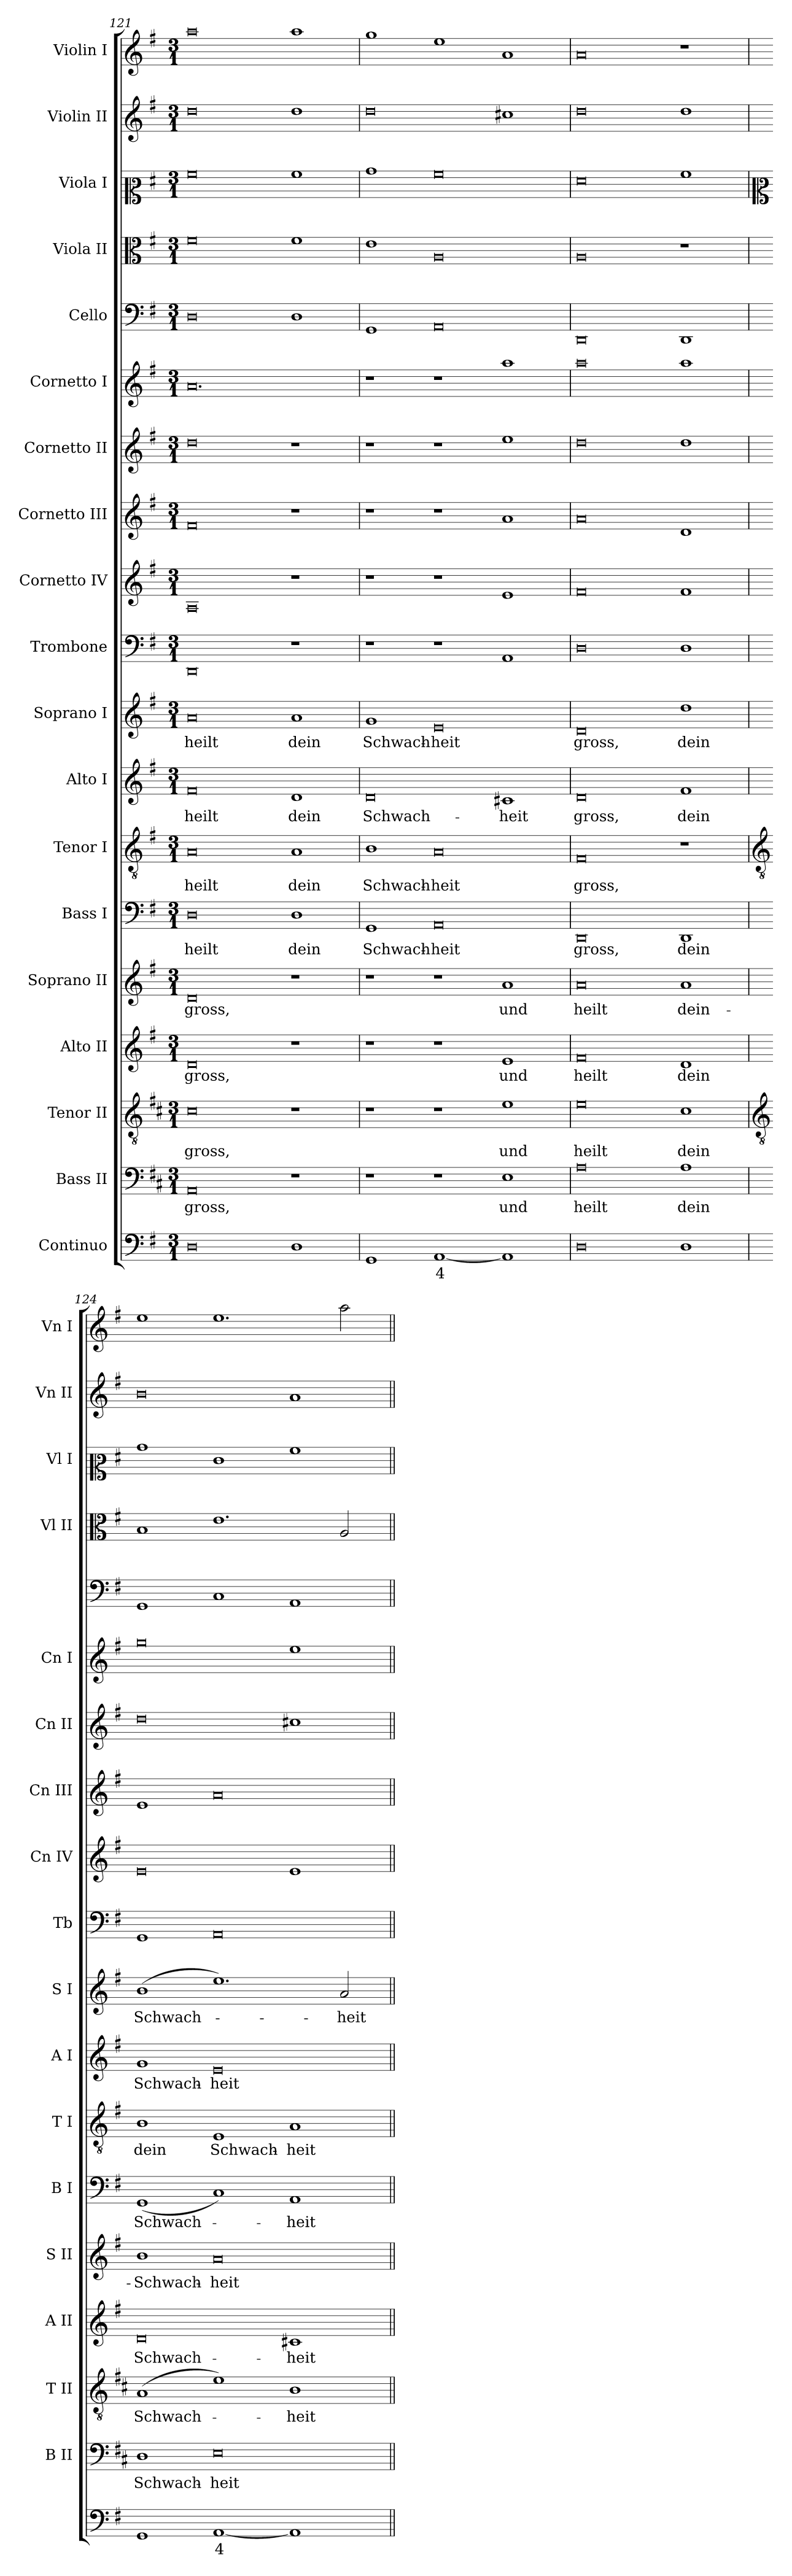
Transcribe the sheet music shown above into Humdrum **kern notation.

**kern	**text	**kern	**text	**kern	**text	**kern	**text	**kern	**text	**kern	**text	**kern	**text	**kern	**text	**kern	**text	**kern	**kern	**kern	**kern	**kern	**kern	**kern	**kern	**kern	**kern
*part19	*part19	*part18	*part18	*part17	*part17	*part16	*part16	*part15	*part15	*part14	*part14	*part13	*part13	*part12	*part12	*part11	*part11	*part10	*part9	*part8	*part7	*part6	*part5	*part4	*part3	*part2	*part1
*staff19	*staff19	*staff18	*staff18	*staff17	*staff17	*staff16	*staff16	*staff15	*staff15	*staff14	*staff14	*staff13	*staff13	*staff12	*staff12	*staff11	*staff11	*staff10	*staff9	*staff8	*staff7	*staff6	*staff5	*staff4	*staff3	*staff2	*staff1
*I"Continuo	*	*I"Bass II	*	*I"Tenor II	*	*I"Alto II	*	*I"Soprano II	*	*I"Bass I	*	*I"Tenor I	*	*I"Alto I	*	*I"Soprano I	*	*I"Trombone	*I"Cornetto IV	*I"Cornetto III	*I"Cornetto II	*I"Cornetto I	*I"Cello	*I"Viola II	*I"Viola I	*I"Violin II	*I"Violin I
*	*	*I'B II	*	*I'T II	*	*I'A II	*	*I'S II	*	*I'B I	*	*I'T I	*	*I'A I	*	*I'S I	*	*I'Tb	*I'Cn IV	*I'Cn III	*I'Cn II	*I'Cn I	*	*I'Vl II	*I'Vl I	*I'Vn II	*I'Vn I
*clefF4	*	*clefF4	*	*clefGv2	*	*clefG2	*	*clefG2	*	*clefF4	*	*clefGv2	*	*clefG2	*	*clefG2	*	*clefF4	*clefG2	*clefG2	*clefG2	*clefG2	*clefF4	*clefC3	*clefC2	*clefG2	*clefG2
*	*	*ITrd4c7	*	*ITrd4c7	*	*	*	*	*	*	*	*	*	*	*	*	*	*	*	*	*	*	*	*	*	*	*
*k[f#]	*	*k[f#]	*	*k[f#]	*	*k[f#]	*	*k[f#]	*	*k[f#]	*	*k[f#]	*	*k[f#]	*	*k[f#]	*	*k[f#]	*k[f#]	*k[f#]	*k[f#]	*k[f#]	*k[f#]	*k[f#]	*k[f#]	*k[f#]	*k[f#]
*G:	*	*G:	*	*G:	*	*G:	*	*G:	*	*G:	*	*G:	*	*G:	*	*G:	*	*G:	*G:	*G:	*G:	*G:	*G:	*G:	*G:	*G:	*G:
*M3/1	*	*M3/1	*	*M3/1	*	*M3/1	*	*M3/1	*	*M3/1	*	*M3/1	*	*M3/1	*	*M3/1	*	*M3/1	*M3/1	*M3/1	*M3/1	*M3/1	*M3/1	*M3/1	*M3/1	*M3/1	*M3/1
=121	=121	=121	=121	=121	=121	=121	=121	=121	=121	=121	=121	=121	=121	=121	=121	=121	=121	=121	=121	=121	=121	=121	=121	=121	=121	=121	=121
!	!	!	!LO:LY:b	!	!LO:LY:b	!	!LO:LY:b	!	!LO:LY:b	!	!LO:LY:b	!	!LO:LY:b	!	!LO:LY:b	!	!LO:LY:b	!	!	!	!	!	!	!	!	!	!
0D	.	0DD	gross,	0F#	gross,	0d	gross,	0d	gross,	0D	heilt	0A	heilt	0f#	heilt	0a	heilt	0DD	0A	0f#	0dd	0.a	0D	0f#	0a	0dd	0aa
!	!	!	!	!	!	!	!	!	!	!	!LO:LY:b	!	!LO:LY:b	!	!LO:LY:b	!	!LO:LY:b	!	!	!	!	!	!	!	!	!	!
1D	.	1r	.	1r	.	1r	.	1r	.	1D	dein	1A	dein	1d	dein	1a	dein	1r	1r	1r	1r	.	1D	1f#	1a	1dd	1aa
=122	=122	=122	=122	=122	=122	=122	=122	=122	=122	=122	=122	=122	=122	=122	=122	=122	=122	=122	=122	=122	=122	=122	=122	=122	=122	=122	=122
!	!	!	!	!	!	!	!	!	!	!	!LO:LY:b	!	!LO:LY:b	!	!LO:LY:b	!	!LO:LY:b	!	!	!	!	!	!	!	!	!	!
1GG	.	1r	.	1r	.	1r	.	1r	.	1GG	Schwach-	1B	Schwach-	0d	Schwach-	1g	Schwach-	1r	1r	1r	1r	1r	1GG	1e	1b	0dd	1gg
!	!LO:LY:b	!	!	!	!	!	!	!	!	!	!LO:LY:b	!	!LO:LY:b	!	!	!	!LO:LY:b	!	!	!	!	!	!	!	!	!	!
[1AA	4	1r	.	1r	.	1r	.	1r	.	0AA	-heit	0A	-heit	.	.	0e	-heit	1r	1r	1r	1r	1r	0AA	0A	0a	.	1ee
!	!	!	!LO:LY:b	!	!LO:LY:b	!	!LO:LY:b	!	!LO:LY:b	!	!	!	!	!	!LO:LY:b	!	!	!	!	!	!	!	!	!	!	!	!
1AA]	.	1AA	und	1A	und	1e	und	1a	und	.	.	.	.	1c#X	-heit	.	.	1AA	1e	1a	1ee	1aa	.	.	.	1cc#X	1a
=123	=123	=123	=123	=123	=123	=123	=123	=123	=123	=123	=123	=123	=123	=123	=123	=123	=123	=123	=123	=123	=123	=123	=123	=123	=123	=123	=123
!	!	!	!LO:LY:b	!	!LO:LY:b	!	!LO:LY:b	!	!LO:LY:b	!	!LO:LY:b	!	!LO:LY:b	!	!LO:LY:b	!	!LO:LY:b	!	!	!	!	!	!	!	!	!	!
0D	.	0D	heilt	0A	heilt	0f#	heilt	0a	heilt	0DD	gross,	0F#	gross,	0d	gross,	0d	gross,	0D	0f#	0a	0dd	0aa	0DD	0A	0f#	0dd	0a
!	!	!	!LO:LY:b	!	!LO:LY:b	!	!LO:LY:b	!	!LO:LY:b	!	!LO:LY:b	!	!	!	!LO:LY:b	!	!LO:LY:b	!	!	!	!	!	!	!	!	!	!
1D	.	1D	dein	1F#	dein	1d	dein	1a	dein-	1DD	dein	1r	.	1f#	dein	1dd	dein	1D	1f#	1d	1dd	1aa	1DD	1r	1a	1dd	1r
!!LO:LB:g=z
=124	=124	=124	=124	=124	=124	=124	=124	=124	=124	=124	=124	=124	=124	=124	=124	=124	=124	=124	=124	=124	=124	=124	=124	=124	=124	=124	=124
*	*	*	*	*clefGv2	*	*	*	*	*	*	*	*clefGv2	*	*	*	*	*	*	*	*	*	*	*	*	*clefC2	*	*
!	!	!	!LO:LY:b	!	!LO:LY:b	!	!LO:LY:b	!	!LO:LY:b	!	!LO:LY:b	!	!LO:LY:b	!	!LO:LY:b	!	!LO:LY:b	!	!	!	!	!	!	!	!	!	!
1GG	.	1GG	Schwach-	(<1D	Schwach-	0d	Schwach-	1b	-Schwach-	(<1GG	Schwach-	1B	dein	1g	Schwach-	(>1b	Schwach-	1GG	0e	1e	0dd	0gg	1GG	1B	1b	0b	1ee
!	!LO:LY:b	!	!LO:LY:b	!	!	!	!	!	!LO:LY:b	!	!	!	!LO:LY:b	!	!LO:LY:b	!	!	!	!	!	!	!	!	!	!	!	!
[1AA	4	0AA	-heit	1A)	.	.	.	0a	-heit	1C)	.	1E	Schwach-	0e	-heit	1.ee)	.	0AA	.	0a	.	.	1C	1.e	1e	.	1.ee
!	!	!	!	!	!LO:LY:b	!	!LO:LY:b	!	!	!	!LO:LY:b	!	!LO:LY:b	!	!	!	!	!	!	!	!	!	!	!	!	!	!
1AA]	.	.	.	1E	heit	1c#X	-heit	.	.	1AA	heit	1A	-heit	.	.	.	.	.	1e	.	1cc#X	1ee	1AA	.	1a	1a	.
!	!	!	!	!	!	!	!	!	!	!	!	!	!	!	!	!	!LO:LY:b	!	!	!	!	!	!	!	!	!	!
.	.	.	.	.	.	.	.	.	.	.	.	.	.	.	.	2a	heit	.	.	.	.	.	.	2A	.	.	2aa\
=||	=||	=||	=||	=||	=||	=||	=||	=||	=||	=||	=||	=||	=||	=||	=||	=||	=||	=||	=||	=||	=||	=||	=||	=||	=||	=||	=||
*-	*-	*-	*-	*-	*-	*-	*-	*-	*-	*-	*-	*-	*-	*-	*-	*-	*-	*-	*-	*-	*-	*-	*-	*-	*-	*-	*-
